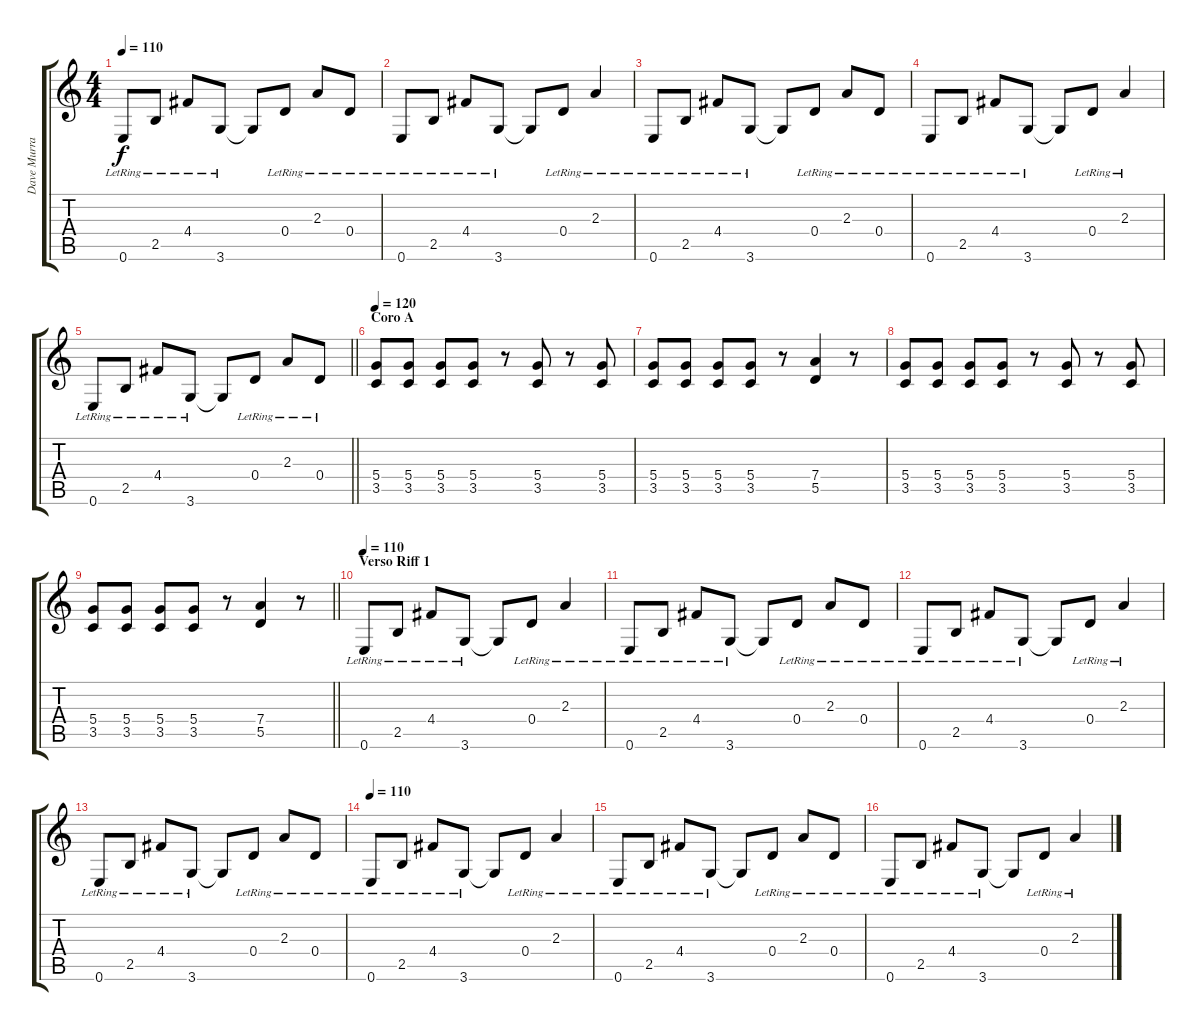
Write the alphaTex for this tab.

\track ("Dave Murray" "Dave Murra") {instrument distortionguitar}
\staff {score tabs}
\tuning (E4 B3 G3 D3 A2 E2) {hide}
\ts (4 4)
\tempo 110
\clef g2
\ks c
0.6{lr}.8{dy f} 2.5{lr}.8 4.4{lr}.8 3.6{lr}.8 3.6{t}.8 0.4{lr}.8 2.3{lr}.8 0.4{lr}.8 |
0.6{lr}.8 2.5{lr}.8 4.4{lr}.8 3.6{lr}.8 3.6{t}.8 0.4{lr}.8 2.3{lr}.4 |
0.6{lr}.8 2.5{lr}.8 4.4{lr}.8 3.6{lr}.8 3.6{t}.8 0.4{lr}.8 2.3{lr}.8 0.4{lr}.8 |
0.6{lr}.8 2.5{lr}.8 4.4{lr}.8 3.6{lr}.8 3.6{t}.8 0.4{lr}.8 2.3{lr}.4 |
\barLineRight lightlight
0.6{lr}.8 2.5{lr}.8 4.4{lr}.8 3.6{lr}.8 3.6{t}.8 0.4{lr}.8 2.3{lr}.8 0.4{lr}.8 |
\section ("" "Coro A")
\tempo 120
(5.4 3.5).8{instrument distortionguitar} (5.4 3.5).8 (5.4 3.5).8 (5.4 3.5).8 r.8 (5.4 3.5).8 r.8 (5.4 3.5).8 |
(5.4 3.5).8 (5.4 3.5).8 (5.4 3.5).8 (5.4 3.5).8 r.8 (7.4 5.5).4 r.8 |
(5.4 3.5).8 (5.4 3.5).8 (5.4 3.5).8 (5.4 3.5).8 r.8 (5.4 3.5).8 r.8 (5.4 3.5).8 |
\barLineRight lightlight
(5.4 3.5).8 (5.4 3.5).8 (5.4 3.5).8 (5.4 3.5).8 r.8 (7.4 5.5).4 r.8 |
\section ("" "Verso Riff 1")
\tempo 110
0.6{lr}.8{instrument acousticguitarsteel} 2.5{lr}.8 4.4{lr}.8 3.6{lr}.8 3.6{t}.8 0.4{lr}.8 2.3{lr}.4 |
0.6{lr}.8 2.5{lr}.8 4.4{lr}.8 3.6{lr}.8 3.6{t}.8 0.4{lr}.8 2.3{lr}.8 0.4{lr}.8 |
0.6{lr}.8 2.5{lr}.8 4.4{lr}.8 3.6{lr}.8 3.6{t}.8 0.4{lr}.8 2.3{lr}.4 |
0.6{lr}.8 2.5{lr}.8 4.4{lr}.8 3.6{lr}.8 3.6{t}.8 0.4{lr}.8 2.3{lr}.8 0.4{lr}.8 |
\tempo 110
0.6{lr}.8 2.5{lr}.8 4.4{lr}.8 3.6{lr}.8 3.6{t}.8 0.4{lr}.8 2.3{lr}.4 |
0.6{lr}.8 2.5{lr}.8 4.4{lr}.8 3.6{lr}.8 3.6{t}.8 0.4{lr}.8 2.3{lr}.8 0.4{lr}.8 |
0.6{lr}.8 2.5{lr}.8 4.4{lr}.8 3.6{lr}.8 3.6{t}.8 0.4{lr}.8 2.3{lr}.4
